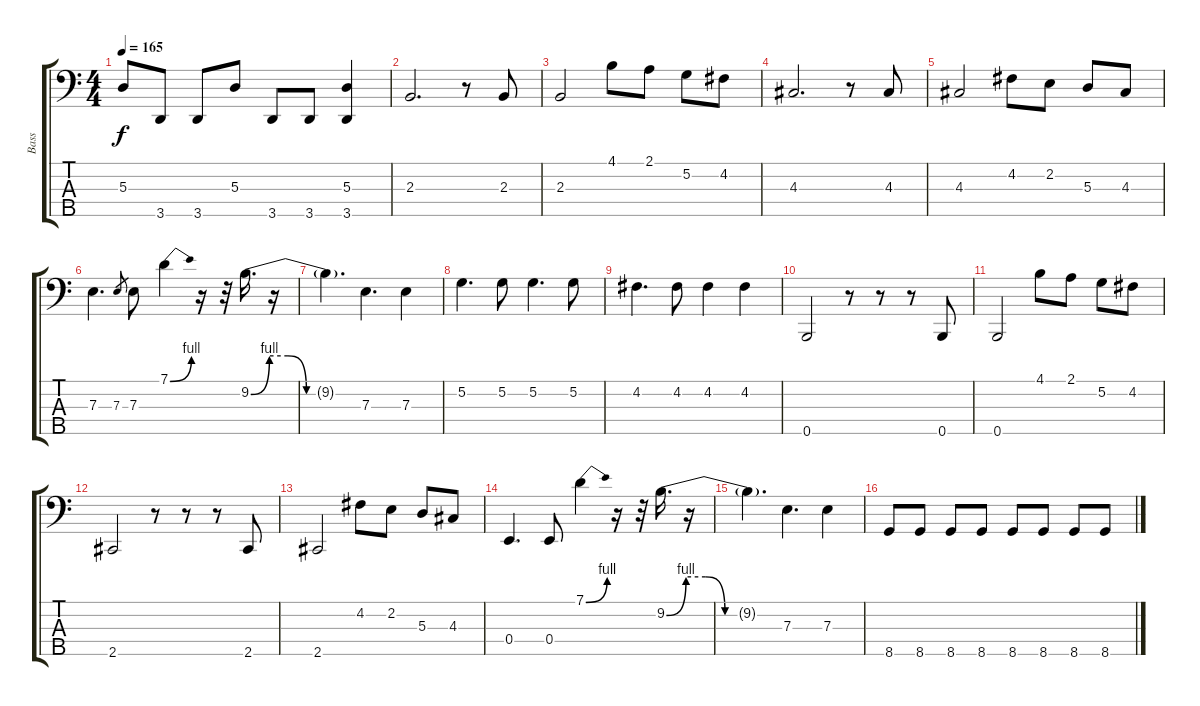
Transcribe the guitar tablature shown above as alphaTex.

\track ("Bass " "Bass ") {instrument electricbasspick}
\staff {score tabs}
\tuning (G2 D2 A1 E1 B0) {hide}
\ts (4 4)
\tempo 165
\clef f4
\ks c
5.3.8{dy f} 3.5.8 3.5.8 5.3.8 3.5.8 3.5.8 (5.3 3.5).4 |
2.3.2{d} r.8 2.3.8 |
2.3.2 4.1.8 2.1.8 5.2.8 4.2.8 |
4.3.2{d} r.8 4.3.8 |
4.3.2 4.2.8 2.2.8 5.3.8 4.3.8 |
7.3.4{d} 7.3.8{gr} 7.3.8 7.1{be (bend 0 0 60 4)}.4 r.16 r.32 9.2{be (custom 0 0 10 4 20 4 30 0 60 0)}.16{d} r.16 |
9.2{t}.4{d} 7.3.4{d} 7.3.4 |
5.2.4{d} 5.2.8 5.2.4{d} 5.2.8 |
4.2.4{d} 4.2.8 4.2.4 4.2.4 |
0.5.2 r.8 r.8 r.8 0.5.8 |
0.5.2 4.1.8 2.1.8 5.2.8 4.2.8 |
2.5.2 r.8 r.8 r.8 2.5.8 |
2.5.2 4.2.8 2.2.8 5.3.8 4.3.8 |
0.4.4{d} 0.4.8 7.1{be (bend 0 0 60 4)}.4 r.16 r.32 9.2{be (custom 0 0 10 4 20 4 30 0 60 0)}.16{d} r.16 |
9.2{t}.4{d} 7.3.4{d} 7.3.4 |
8.5.8 8.5.8 8.5.8 8.5.8 8.5.8 8.5.8 8.5.8 8.5.8
